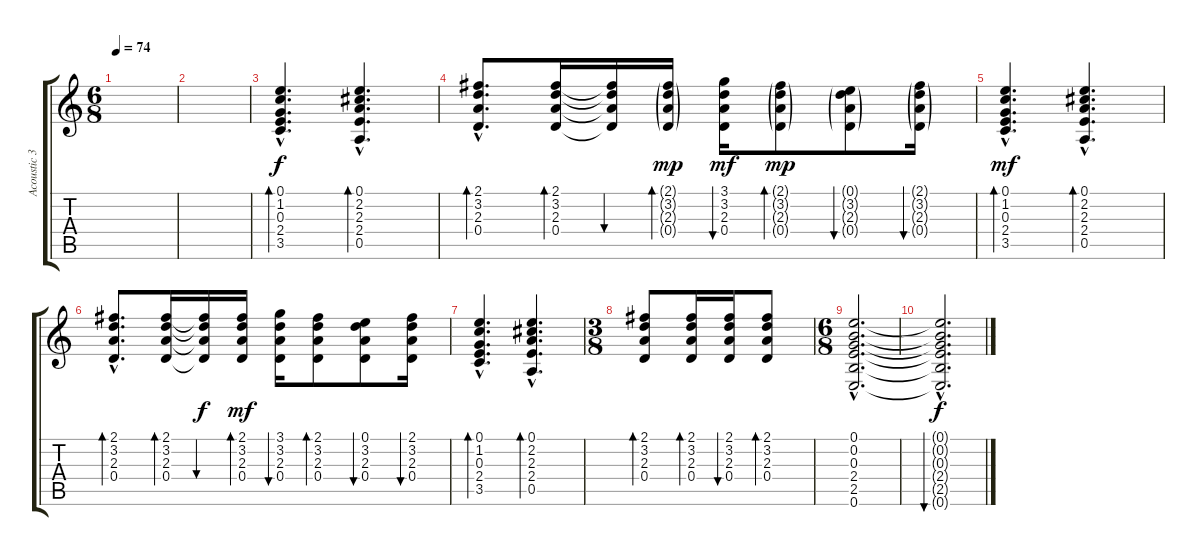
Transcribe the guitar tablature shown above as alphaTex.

\track ("Acoustic 3" "Acoustic 3") {instrument acousticguitarsteel}
\staff {score tabs}
\tuning (E4 B3 G3 D3 A2 E2) {hide}
\ts (6 8)
\tempo 74
\clef g2
\ks c
|
|
(0.1{hac} 1.2{hac} 0.3{hac} 2.4{hac} 3.5{hac}).4{d bd 60} (0.1{hac} 2.2{hac} 2.3{hac} 2.4{hac} 0.5{hac}).4{d bd 60} |
(2.1{hac} 3.2{hac} 2.3{hac} 0.4{hac}).8{d bd 60} (2.1 3.2 2.3 0.4).16{bd 60} (2.1{t} 3.2{t} 2.3{t} 0.4{t}).16{bu 60 dy f} (2.1{g} 3.2{g} 2.3{g} 0.4{g}).16{bd 60 dy mp} (3.1 3.2 2.3 0.4).16{bu 60 dy mf} (2.1{g} 3.2{g} 2.3{g} 0.4{g}).8{bd 60 dy mp} (0.1{g} 3.2{g} 2.3{g} 0.4{g}).8{bu 60} (2.1{g} 3.2{g} 2.3{g} 0.4{g}).16{bu 60} |
(0.1{hac} 1.2{hac} 0.3{hac} 2.4{hac} 3.5{hac}).4{d bd 60 dy mf} (0.1{hac} 2.2{hac} 2.3{hac} 2.4{hac} 0.5{hac}).4{d bd 60} |
(2.1{hac} 3.2{hac} 2.3{hac} 0.4{hac}).8{d bd 60} (2.1 3.2 2.3 0.4).16{bd 60} (2.1{t} 3.2{t} 2.3{t} 0.4{t}).16{bu 60 dy f} (2.1 3.2 2.3 0.4).16{bd 60 dy mf} (3.1 3.2 2.3 0.4).16{bu 60} (2.1 3.2 2.3 0.4).8{bd 60} (0.1 3.2 2.3 0.4).8{bu 60} (2.1 3.2 2.3 0.4).16{bu 60} |
(0.1{hac} 1.2{hac} 0.3{hac} 2.4{hac} 3.5{hac}).4{d bd 60} (0.1{hac} 2.2{hac} 2.3{hac} 2.4{hac} 0.5{hac}).4{d bd 60} |
\ts (3 8)
(2.1 3.2 2.3 0.4).8{bd 120} (2.1 3.2 2.3 0.4).16{bd 60} (2.1 3.2 2.3 0.4).16{bu 30} (2.1 3.2 2.3 0.4).8{bd 120} |
\ts (6 8)
(0.1{hac} 0.2{hac} 0.3{hac} 2.4{hac} 2.5{hac} 0.6{hac}).2{d} |
(0.1{hac t} 0.2{hac t} 0.3{hac t} 2.4{hac t} 2.5{hac t} 0.6{hac t}).2{d bu 120 dy f}
